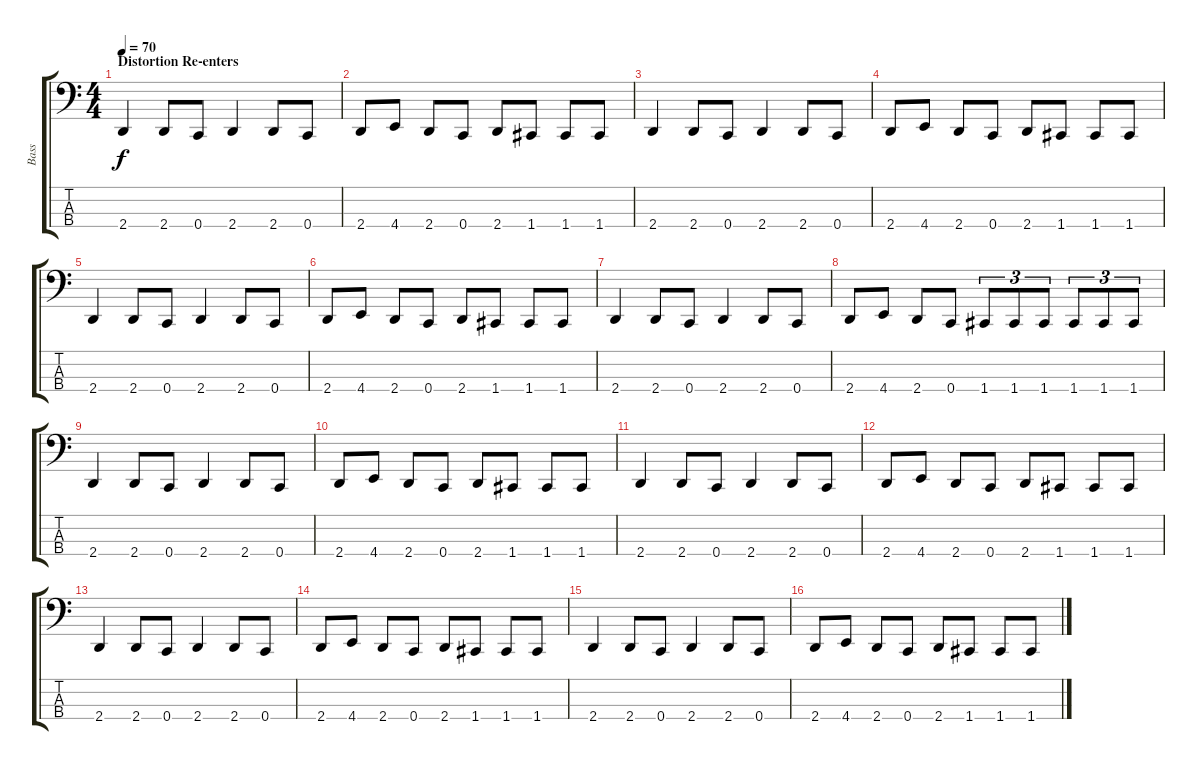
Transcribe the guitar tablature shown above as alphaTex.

\track ("Bass" "Bass") {instrument electricbasspick}
\staff {score tabs}
\tuning (F2 C2 G1 C1) {hide}
\ts (4 4)
\section ("" "Distortion Re-enters")
\tempo 70
\clef f4
\ks c
2.4.4{dy f} 2.4.8 0.4.8 2.4.4 2.4.8 0.4.8 |
2.4.8 4.4.8 2.4.8 0.4.8 2.4.8 1.4.8 1.4.8 1.4.8 |
2.4.4 2.4.8 0.4.8 2.4.4 2.4.8 0.4.8 |
2.4.8 4.4.8 2.4.8 0.4.8 2.4.8 1.4.8 1.4.8 1.4.8 |
2.4.4 2.4.8 0.4.8 2.4.4 2.4.8 0.4.8 |
2.4.8 4.4.8 2.4.8 0.4.8 2.4.8 1.4.8 1.4.8 1.4.8 |
2.4.4 2.4.8 0.4.8 2.4.4 2.4.8 0.4.8 |
2.4.8 4.4.8 2.4.8 0.4.8 1.4.8{tu (3 2)} 1.4.8{tu (3 2)} 1.4.8{tu (3 2)} 1.4.8{tu (3 2)} 1.4.8{tu (3 2)} 1.4.8{tu (3 2)} |
2.4.4 2.4.8 0.4.8 2.4.4 2.4.8 0.4.8 |
2.4.8 4.4.8 2.4.8 0.4.8 2.4.8 1.4.8 1.4.8 1.4.8 |
2.4.4 2.4.8 0.4.8 2.4.4 2.4.8 0.4.8 |
2.4.8 4.4.8 2.4.8 0.4.8 2.4.8 1.4.8 1.4.8 1.4.8 |
2.4.4 2.4.8 0.4.8 2.4.4 2.4.8 0.4.8 |
2.4.8 4.4.8 2.4.8 0.4.8 2.4.8 1.4.8 1.4.8 1.4.8 |
2.4.4 2.4.8 0.4.8 2.4.4 2.4.8 0.4.8 |
2.4.8 4.4.8 2.4.8 0.4.8 2.4.8 1.4.8 1.4.8 1.4.8
